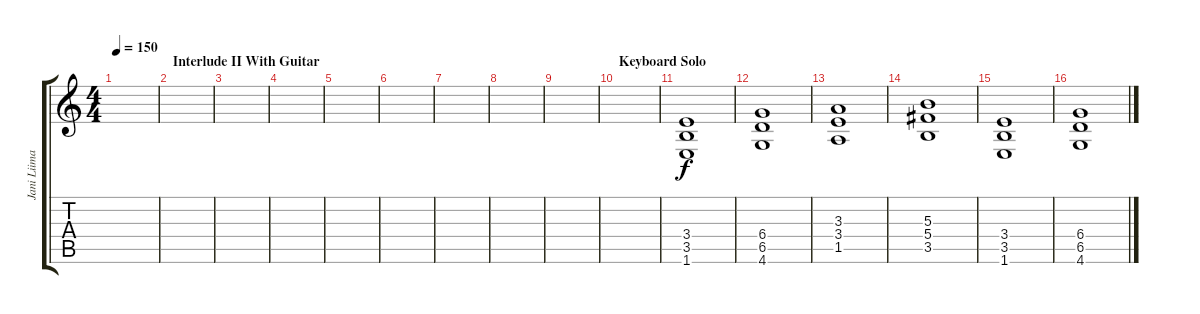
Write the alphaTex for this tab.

\track ("Jani Liimatainen - Guitar " "Jani Liima") {instrument distortionguitar}
\staff {score tabs}
\tuning (Eb4 Bb3 Gb3 Db3 Ab2 Eb2) {hide}
\ts (4 4)
\tempo 150
\clef g2
\ks c
|
\section ("" "Interlude II With Guitar")
|
|
|
|
|
|
|
|
\section ("" "Keyboard Solo")
|
(3.4 3.5 1.6).1 |
(6.4 6.5 4.6).1 |
(3.3 3.4 1.5).1 |
(5.3 5.4 3.5).1 |
(3.4 3.5 1.6).1 |
(6.4 6.5 4.6).1
